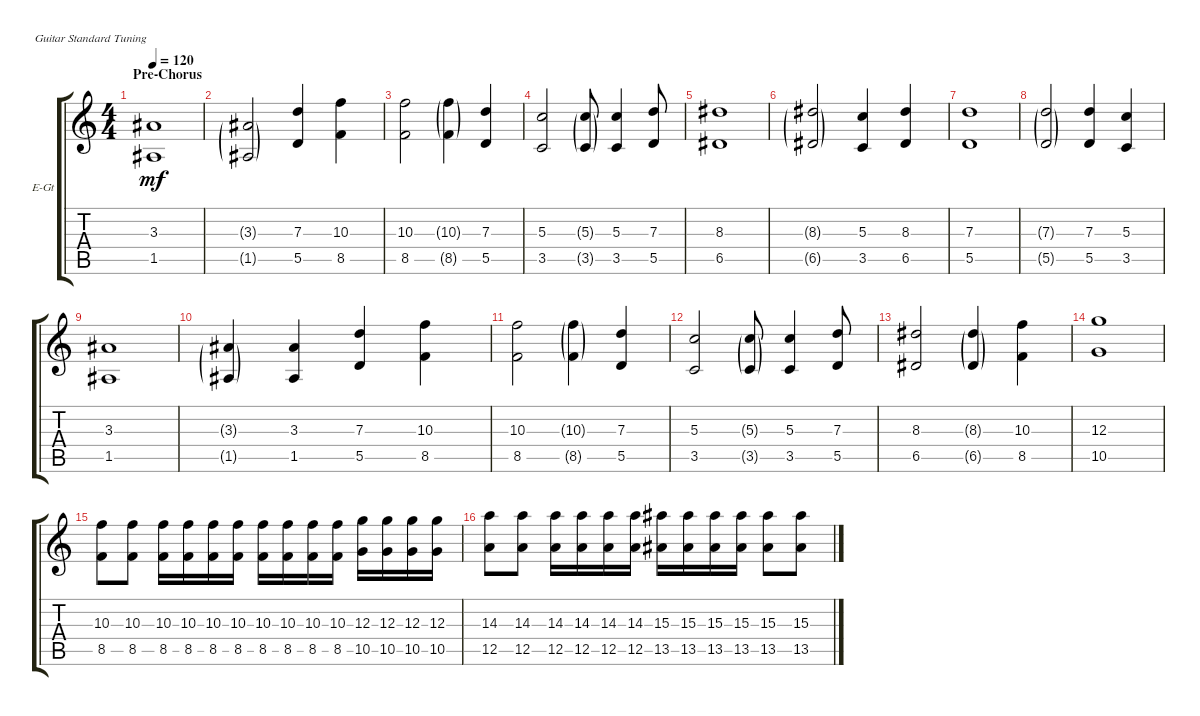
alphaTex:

\defaultSystemsLayout 4
\bracketExtendMode groupsimilarinstruments
\firstSystemTrackNameOrientation horizontal
\otherSystemsTrackNameOrientation horizontal
\track ("Bobby Bekool - Lead" "E-Gt") {instrument distortionguitar}
\staff {score tabs}
\tuning (E4 B3 G3 D3 A2 E2)
\ts (4 4)
\section ("" "Pre-Chorus")
\tempo 120
\clef g2
\ks c
(1.5 3.3).1{dy mf} |
(1.5{g} 3.3{g}).2 (5.5 7.3).4 (8.5 10.3).4 |
(8.5 10.3).2 (8.5{g} 10.3{g}).4 (5.5 7.3).4 |
(3.5 5.3).2 (3.5{g} 5.3{g}).8 (3.5 5.3).4 (5.5 7.3).8 |
(6.5 8.3).1 |
(6.5{g} 8.3{g}).2 (3.5 5.3).4 (6.5 8.3).4 |
(5.5 7.3).1 |
(5.5{g} 7.3{g}).2 (5.5 7.3).4 (3.5 5.3).4 |
(1.5 3.3).1 |
(1.5{g} 3.3{g}).4 (1.5 3.3).4 (5.5 7.3).4 (8.5 10.3).4 |
(8.5 10.3).2 (8.5{g} 10.3{g}).4 (5.5 7.3).4 |
(3.5 5.3).2 (3.5{g} 5.3{g}).8 (3.5 5.3).4 (5.5 7.3).8 |
(6.5 8.3).2 (6.5{g} 8.3{g}).4 (8.5 10.3).4 |
(10.5 12.3).1 |
(8.5 10.3).8 (8.5 10.3).8 (8.5 10.3).16 (8.5 10.3).16 (8.5 10.3).16 (8.5 10.3).16 (8.5 10.3).16 (8.5 10.3).16 (8.5 10.3).16 (8.5 10.3).16 (10.5 12.3).16 (10.5 12.3).16 (10.5 12.3).16 (10.5 12.3).16 |
(12.5 14.3).8 (12.5 14.3).8 (12.5 14.3).16 (12.5 14.3).16 (12.5 14.3).16 (12.5 14.3).16 (13.5 15.3).16 (13.5 15.3).16 (13.5 15.3).16 (13.5 15.3).16 (13.5 15.3).8 (13.5 15.3).8
